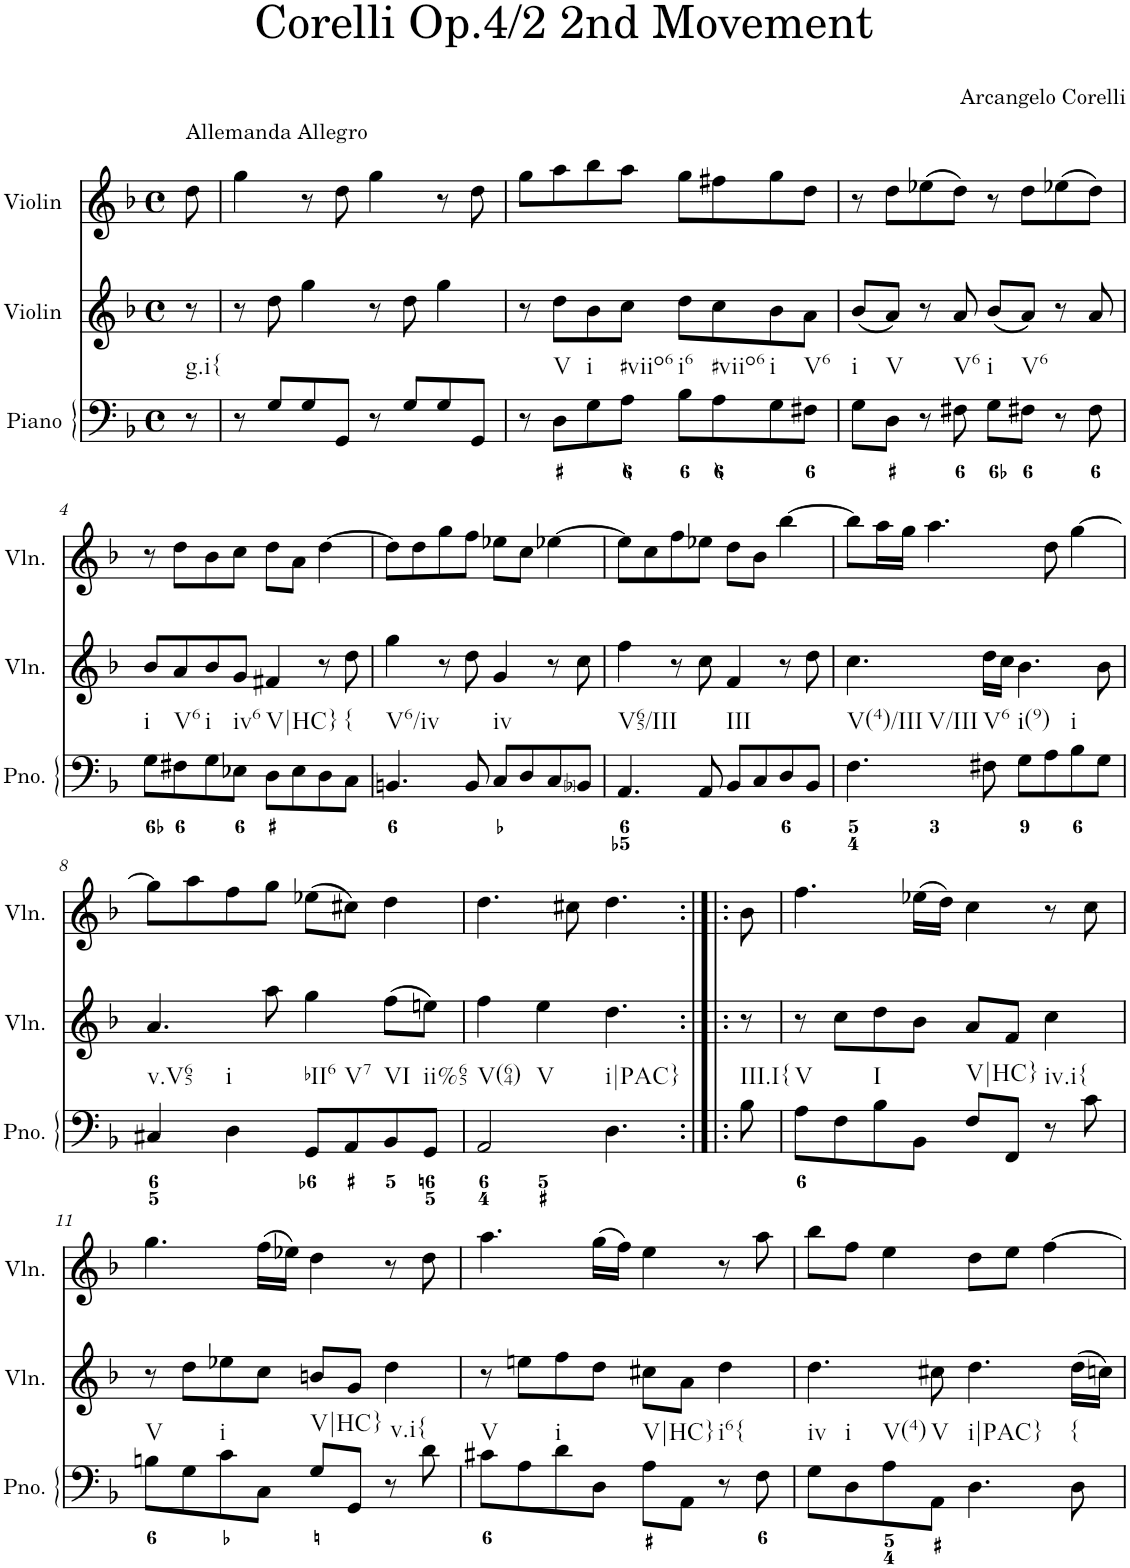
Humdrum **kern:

**kern	**kern	**kern
*part3	*part2	*part1
*staff3	*staff2	*staff1
*I"Piano	*I"Violin	*I"Violin
*I'Pno.	*I'Vln.	*I'Vln.
*clefF4	*clefG2	*clefG2
*k[b-]	*k[b-]	*k[b-]
*M4/4	*M4/4	*M4/4
*met(c)	*met(c)	*met(c)
=	=	=
!	!	!LO:TX:a:t=Allemanda Allegro
!LO:TX:b:t=g.i{	!	!
8r	8r	8dd\
=1	=1	=1
8r	8r	4gg\
8G/L	8dd\	.
8G/	4gg\	8r
8GG/J	.	8dd\
8r	8r	4gg\
8G/L	8dd\	.
8G/	4gg\	8r
8GG/J	.	8dd\
=2	=2	=2
8r	8r	8gg\L
!LO:TX:b:t=V	!	!
8D\L	8dd\L	8aa\
!LO:TX:b:t=i	!	!
8G\	8b-\	8bb-\
!LO:TX:b:t=#viio6	!	!
8A\J	8cc\J	8aa\J
!LO:TX:b:t=i6	!	!
8B-\L	8dd\L	8gg\L
!LO:TX:b:t=#viio6	!	!
8A\	8cc\	8ff#X\
!LO:TX:b:t=i	!	!
8G\	8b-\	8gg\
!LO:TX:b:t=V6	!	!
8F#X\J	8a\J	8dd\J
=3	=3	=3
!LO:TX:b:t=i	!	!
8G\L	(8b-/L	8r
!LO:TX:b:t=V	!	!
8D\J	8a/J)	8dd\L
8r	8r	(8ee-X\
!LO:TX:b:t=V6	!	!
8F#X\	8a/	8dd\J)
!LO:TX:b:t=i	!	!
8G\L	(8b-/L	8r
!LO:TX:b:t=V6	!	!
8F#X\J	8a/J)	8dd\L
8r	8r	(8ee-X\
8F#\	8a/	8dd\J)
!!LO:LB:g=z
=4	=4	=4
!LO:TX:b:t=i	!	!
8G\L	8b-/L	8r
!LO:TX:b:t=V6	!	!
8F#X\	8a/	8dd\L
!LO:TX:b:t=i	!	!
8G\	8b-/	8b-\
!LO:TX:b:t=iv6	!	!
8E-X\J	8g/J	8cc\J
!LO:TX:b:t=V|HC}	!	!
8D\L	4f#X/	8dd\L
8E-\	.	8a\J
8D\	8r	[4dd\
!LO:TX:b:t={	!	!
8C\J	8dd\	.
=5	=5	=5
!LO:TX:b:t=V6/iv	!	!
4.BBn/	4gg\	8dd\L]
.	.	8dd\
.	8r	8gg\
8BB/	8dd\	8ff\J
!LO:TX:b:t=iv	!	!
8C/L	4g/	8ee-X\L
8D/	.	8cc\J
8C/	8r	[4ee-X\
8BB-j/J	8cc\	.
=6	=6	=6
!LO:TX:b:t=V65/III	!	!
4.AA/	4ff\	8ee-\L]
.	.	8cc\
.	8r	8ff\
8AA/	8cc\	8ee-X\J
!LO:TX:b:t=III	!	!
8BB-/L	4f/	8dd\L
8C/	.	8b-\J
8D/	8r	[4bb-\
8BB-/J	8dd\	.
=7	=7	=7
!LO:TX:b:t=V(4)/III	!	!
!LO:TX:b:t=V/III	!	!
4.F\	4.cc\	8bb-\L]
.	.	16aa\L
.	.	16gg\JJ
.	.	4.aa\
!LO:TX:b:t=V6	!	!
8F#X\	16dd\LL	.
.	16cc\JJ	.
!LO:TX:b:t=i(9)	!	!
8G\L	4.b-\	.
8A\	.	8dd\
!LO:TX:b:t=i	!	!
8B-\	.	[4gg\
8G\J	8b-\	.
!!LO:LB:g=z
=8	=8	=8
!LO:TX:b:t=v.V65	!	!
4C#X/	4.a/	8gg\L]
.	.	8aa\
!LO:TX:b:t=i	!	!
4D\	.	8ff\
.	8aa\	8gg\J
!LO:TX:b:t=bII6	!	!
8GG/L	4gg\	(8ee-X\L
!LO:TX:b:t=V7	!	!
8AA/	.	8cc#X\J)
!LO:TX:b:t=VI	!	!
8BB-/	(8ff\L	4dd\
!LO:TX:b:t=ii%65	!	!
8GG/J	8een\J)	.
=9	=9	=9
!LO:TX:b:t=V(64)	!	!
!LO:TX:b:t=V	!	!
2AA/	4ff\	4.dd\
.	4ee\	.
.	.	8cc#X\
!LO:TX:b:t=i|PAC}	!	!
4.D\	4.dd\	4.dd\
!LO:TX:b:t=III.I{	!	!
8B-\	8r	8b-\
=10	=10	=10
!LO:TX:b:t=V	!	!
8A\L	8r	4.ff\
8F\	8cc\L	.
!LO:TX:b:t=I	!	!
8B-\	8dd\	.
8BB-\J	8b-\J	(16ee-X\LL
.	.	16dd\JJ)
!LO:TX:b:t=V|HC}	!	!
8F/L	8a/L	4cc\
8FF/J	8f/J	.
!LO:TX:b:t=iv.i{	!	!
8r	4cc\	8r
8c\	.	8cc\
!!LO:LB:g=z
=11	=11	=11
!LO:TX:b:t=V	!	!
8Bn\L	8r	4.gg\
8G\	8dd\L	.
!LO:TX:b:t=i	!	!
8c\	8ee-X\	.
8C\J	8cc\J	(16ff\LL
.	.	16ee-X\JJ)
!LO:TX:b:t=V|HC}	!	!
8G/L	8bn/L	4dd\
8GG/J	8g/J	.
!LO:TX:b:t=v.i{	!	!
8r	4dd\	8r
8d\	.	8dd\
=12	=12	=12
!LO:TX:b:t=V	!	!
8c#X\L	8r	4.aa\
8A\	8een\L	.
!LO:TX:b:t=i	!	!
8d\	8ff\	.
8D\J	8dd\J	(16gg\LL
.	.	16ff\JJ)
!LO:TX:b:t=V|HC}	!	!
8A\L	8cc#X\L	4ee\
8AA\J	8a\J	.
!LO:TX:b:t=i6{	!	!
8r	4dd\	8r
8F\	.	8aa\
=13	=13	=13
!LO:TX:b:t=iv	!	!
8G\L	4.dd\	8bb-\L
!LO:TX:b:t=i	!	!
8D\	.	8ff\J
!LO:TX:b:t=V(4)	!	!
8A\	.	4ee\
!LO:TX:b:t=V	!	!
8AA\J	8cc#X\	.
!LO:TX:b:t=i|PAC}	!	!
4.D\	4.dd\	8dd\L
.	.	8ee\J
.	.	[4ff\
!LO:TX:b:t={	!	!
8D\	(16dd\LL	.
.	16ccn\JJ)	.
=	=	=
*-	*-	*-
